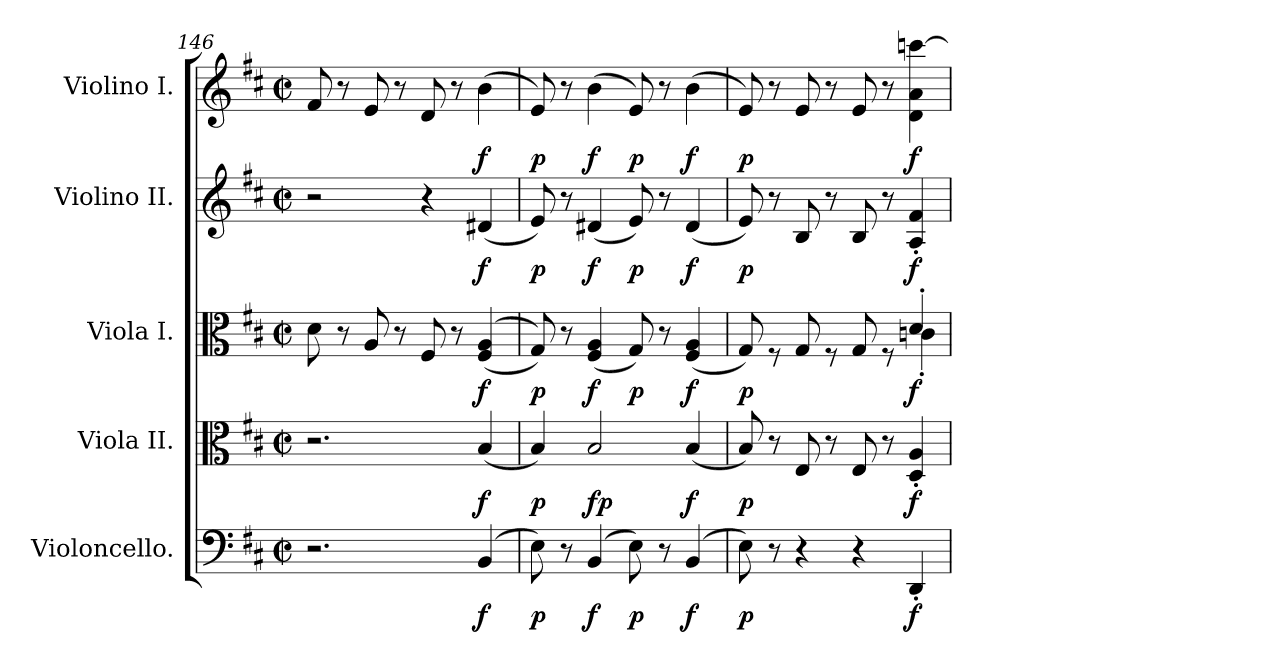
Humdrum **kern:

**kern	**dynam	**kern	**dynam	**kern	**dynam	**kern	**dynam	**kern	**dynam
*part5	*part5	*part4	*part4	*part3	*part3	*part2	*part2	*part1	*part1
*staff5	*staff5	*staff4	*staff4	*staff3	*staff3	*staff2	*staff2	*staff1	*staff1
*I"Violoncello.	*	*I"Viola II.	*	*I"Viola I.	*	*I"Violino II.	*	*I"Violino I.	*
*I'Vc	*	*I'Vla	*	*I'Vla	*	*I'Vln	*	*I'Vln	*
*clefF4	*	*clefC3	*	*clefC3	*	*clefG2	*	*clefG2	*
*k[f#c#]	*	*k[f#c#]	*	*k[f#c#]	*	*k[f#c#]	*	*k[f#c#]	*
*M2/2	*	*M2/2	*	*M2/2	*	*M2/2	*	*M2/2	*
*met(c|)	*	*met(c|)	*	*met(c|)	*	*met(c|)	*	*met(c|)	*
=146	=146	=146	=146	=146	=146	=146	=146	=146	=146
2.r	.	2.r	.	8d\	.	2r	.	8f#/	.
.	.	.	.	8r	.	.	.	8r	.
.	.	.	.	8A/	.	.	.	8e/	.
.	.	.	.	8r	.	.	.	8r	.
.	.	.	.	8F#/	.	4r	.	8d/	.
.	.	.	.	8r	.	.	.	8r	.
!	!LO:DY:b	!	!LO:DY:b	!	!LO:DY:b	!	!LO:DY:b	!	!LO:DY:b
(>4BB/	f	(<4B/	f	(<(>4F#/ 4A/	f	(<4d#X/	f	(>4b\	f
=147	=147	=147	=147	=147	=147	=147	=147	=147	=147
!	!LO:DY:b	!	!LO:DY:b	!	!LO:DY:b	!	!LO:DY:b	!	!LO:DY:b
8E\)	p	4B/)	p	8G/))	p	8e/)	p	8e/)	p
8r	.	.	.	8r	.	8r	.	8r	.
!	!LO:DY:b	!	!LO:DY:b	!	!LO:DY:b	!	!LO:DY:b	!	!LO:DY:b
(>4BB/	f	2B/	fp	(<4F#/ 4A/	f	(<4d#X/	f	(>4b\	f
!	!LO:DY:b	!	!	!	!LO:DY:b	!	!LO:DY:b	!	!LO:DY:b
8E\)	p	.	.	8G/)	p	8e/)	p	8e/)	p
8r	.	.	.	8r	.	8r	.	8r	.
!	!LO:DY:b	!	!LO:DY:b	!	!LO:DY:b	!	!LO:DY:b	!	!LO:DY:b
(>4BB/	f	(<4B/	f	(<4F#/ 4A/	f	(<4d#/	f	(>4b\	f
!!LO:LB:g=z
=148	=148	=148	=148	=148	=148	=148	=148	=148	=148
*	*	*	*	*^	*	*	*	*	*
!	!LO:DY:b	!	!LO:DY:b	!	!	!LO:DY:b	!	!LO:DY:b	!	!LO:DY:b
8E\)	p	8B/)	p	8G/)	2.ryy	p	8e/)	p	8e/)	p
8r	.	8r	.	8rF	.	.	8r	.	8r	.
4r	.	8E/	.	8G/	.	.	8B/	.	8e/	.
.	.	8r	.	8rF	.	.	8r	.	8r	.
4r	.	8E/	.	8G/	.	.	8B/	.	8e/	.
.	.	8r	.	8rF	.	.	8r	.	8r	.
!	!LO:DY:b	!	!LO:DY:b	!	!	!LO:DY:b	!	!LO:DY:b	!	!LO:DY:b
4DD'/	f	4D/' 4A/'	f	4d'/	4cn'\	f	4A/' 4f#/'	f	4d\ 4a\ [4cccn\	f
*	*	*	*	*v	*v	*	*	*	*	*
=	=	=	=	=	=	=	=	=	=
*-	*-	*-	*-	*-	*-	*-	*-	*-	*-
